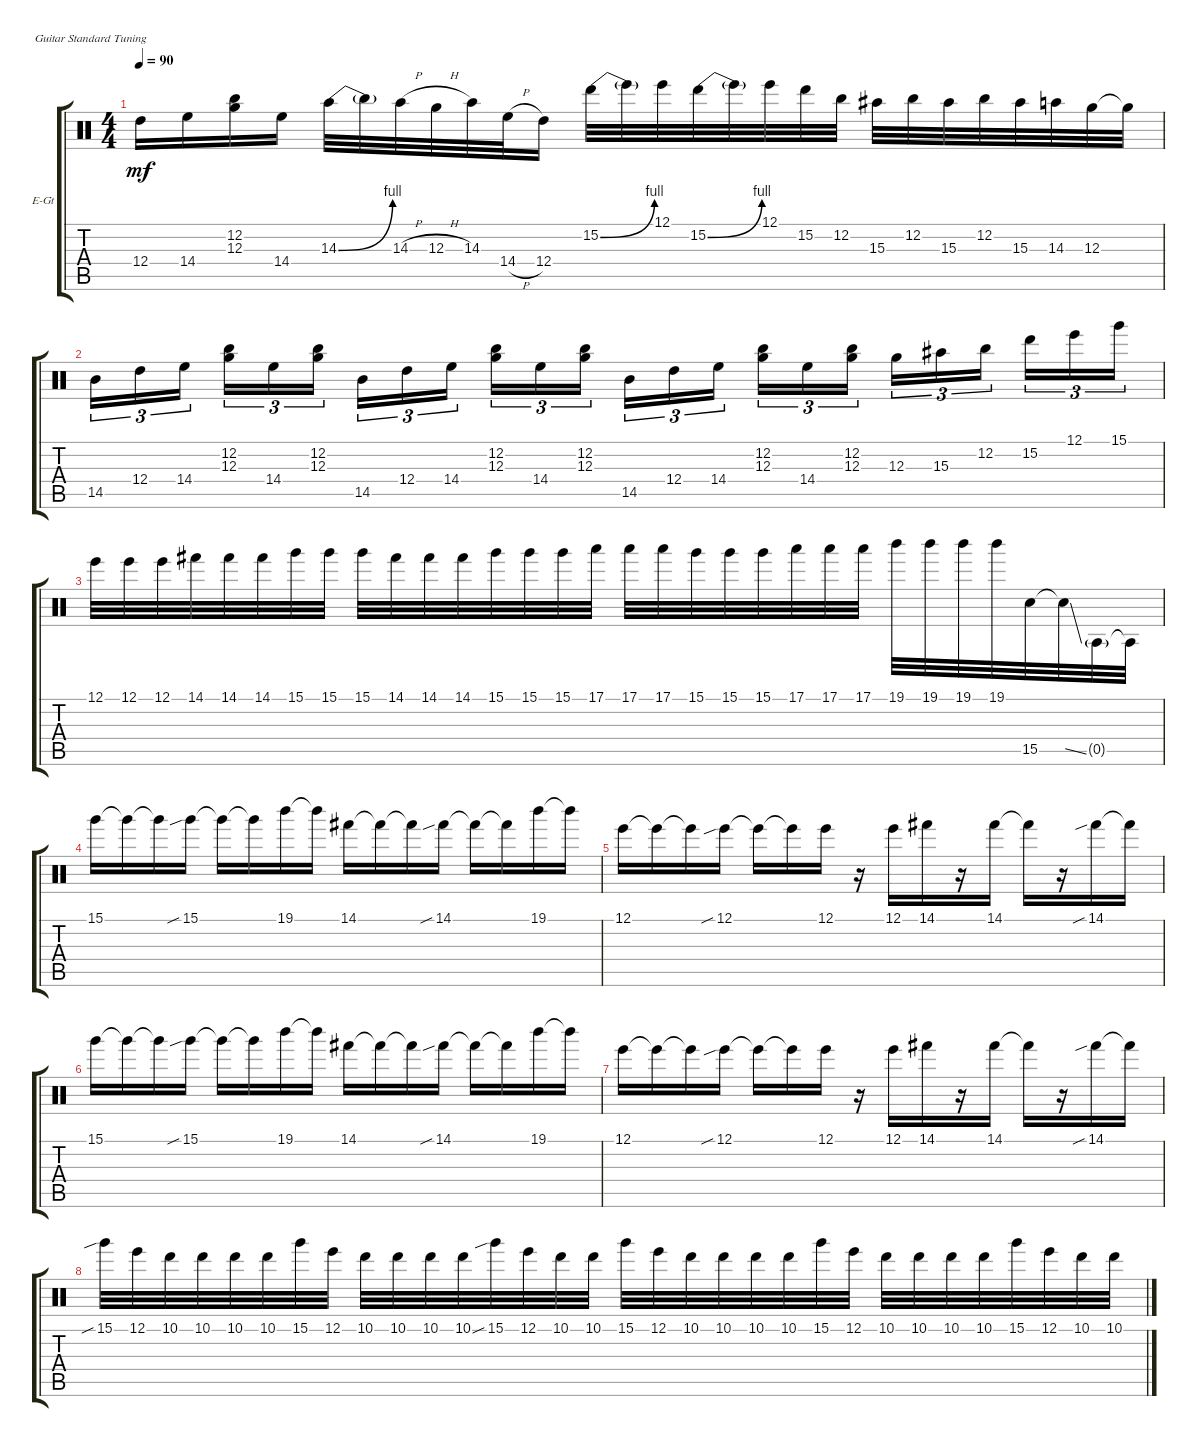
\defaultSystemsLayout 4
\bracketExtendMode groupsimilarinstruments
\firstSystemTrackNameOrientation horizontal
\otherSystemsTrackNameOrientation horizontal
\track ("Electric Guitar" "E-Gt") {instrument overdrivenguitar}
\staff {score tabs}
\tuning (E4 B3 G3 D3 A2 E2)
\ts (4 4)
\tempo 90
\clef neutral
\ks c
12.4.16{dy mf} 14.4.16 (12.3 12.2).16 14.4.16 14.3{be (bend 0 0 50.4 4)}.32 14.3{t}.32 14.3{h}.32 12.3{h}.32 14.3.32 14.4{h}.32 12.4.16 15.2{be (bend 0 0 56.4 4)}.32 15.2{t}.32 12.1.32 15.2{be (bend 0 0 56.4 4)}.32 15.2{t}.32 12.1.32 15.2.32 12.2.32 15.3.32 12.2.32 15.3.32 12.2.32 15.3.32 14.3.32 12.3.32 12.3{t}.32 |
14.5.16{tu (3 2)} 12.4.16{tu (3 2)} 14.4.16{tu (3 2)} (12.3 12.2).16{tu (3 2)} 14.4.16{tu (3 2)} (12.3 12.2).16{tu (3 2)} 14.5.16{tu (3 2)} 12.4.16{tu (3 2)} 14.4.16{tu (3 2)} (12.3 12.2).16{tu (3 2)} 14.4.16{tu (3 2)} (12.3 12.2).16{tu (3 2)} 14.5.16{tu (3 2)} 12.4.16{tu (3 2)} 14.4.16{tu (3 2)} (12.3 12.2).16{tu (3 2)} 14.4.16{tu (3 2)} (12.3 12.2).16{tu (3 2)} 12.3.16{tu (3 2)} 15.3.16{tu (3 2)} 12.2.16{tu (3 2)} 15.2.16{tu (3 2)} 12.1.16{tu (3 2)} 15.1.16{tu (3 2)} |
12.1.32 12.1.32 12.1.32 14.1.32 14.1.32 14.1.32 15.1.32 15.1.32 15.1.32 14.1.32 14.1.32 14.1.32 15.1.32 15.1.32 15.1.32 17.1.32 17.1.32 17.1.32 15.1.32 15.1.32 15.1.32 17.1.32 17.1.32 17.1.32 19.1.32 19.1.32 19.1.32 19.1.32 15.5.32 15.5{ss t}.32 0.5{g}.32 0.5{t}.32 |
15.1.16 15.1{t}.16 15.1{t}.16 15.1{sib}.16 15.1{t}.16 15.1{t}.16 19.1.16 19.1{t}.16 14.1.16 14.1{t}.16 14.1{t}.16 14.1{sib}.16 14.1{t}.16 14.1{t}.16 19.1.16 19.1{t}.16 |
12.1.16 12.1{t}.16 12.1{t}.16 12.1{sib}.16 12.1{t}.16 12.1{t}.16 12.1.16 r.16 12.1.16 14.1.16 r.16 14.1.16 14.1{t}.16 r.16 14.1{sib}.16 14.1{t}.16 |
15.1.16 15.1{t}.16 15.1{t}.16 15.1{sib}.16 15.1{t}.16 15.1{t}.16 19.1.16 19.1{t}.16 14.1.16 14.1{t}.16 14.1{t}.16 14.1{sib}.16 14.1{t}.16 14.1{t}.16 19.1.16 19.1{t}.16 |
12.1.16 12.1{t}.16 12.1{t}.16 12.1{sib}.16 12.1{t}.16 12.1{t}.16 12.1.16 r.16 12.1.16 14.1.16 r.16 14.1.16 14.1{t}.16 r.16 14.1{sib}.16 14.1{t}.16 |
15.1{sib}.32 12.1.32 10.1.32 10.1.32 10.1.32 10.1.32 15.1.32 12.1.32 10.1.32 10.1.32 10.1.32 10.1.32 15.1{sib}.32 12.1.32 10.1.32 10.1.32 15.1.32 12.1.32 10.1.32 10.1.32 10.1.32 10.1.32 15.1.32 12.1.32 10.1.32 10.1.32 10.1.32 10.1.32 15.1.32 12.1.32 10.1.32 10.1.32
